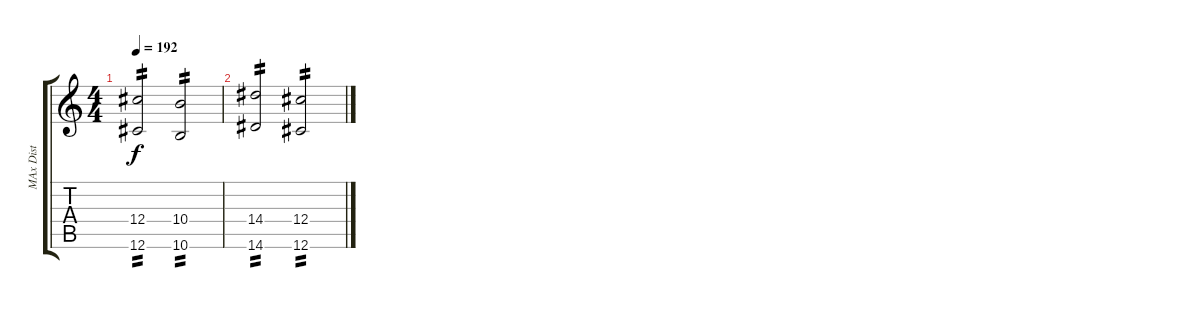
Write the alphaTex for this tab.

\track ("MAx Dist" "MAx Dist") {instrument distortionguitar}
\staff {score tabs}
\tuning (Eb4 Bb3 Gb3 Db3 Ab2 Db2) {hide}
\ts (4 4)
\tempo 192
\clef g2
\ks c
(12.4 12.6).2{tp 2 dy f} (10.4 10.6).2{tp 2} |
(14.4 14.6).2{tp 2} (12.4 12.6).2{tp 2}
